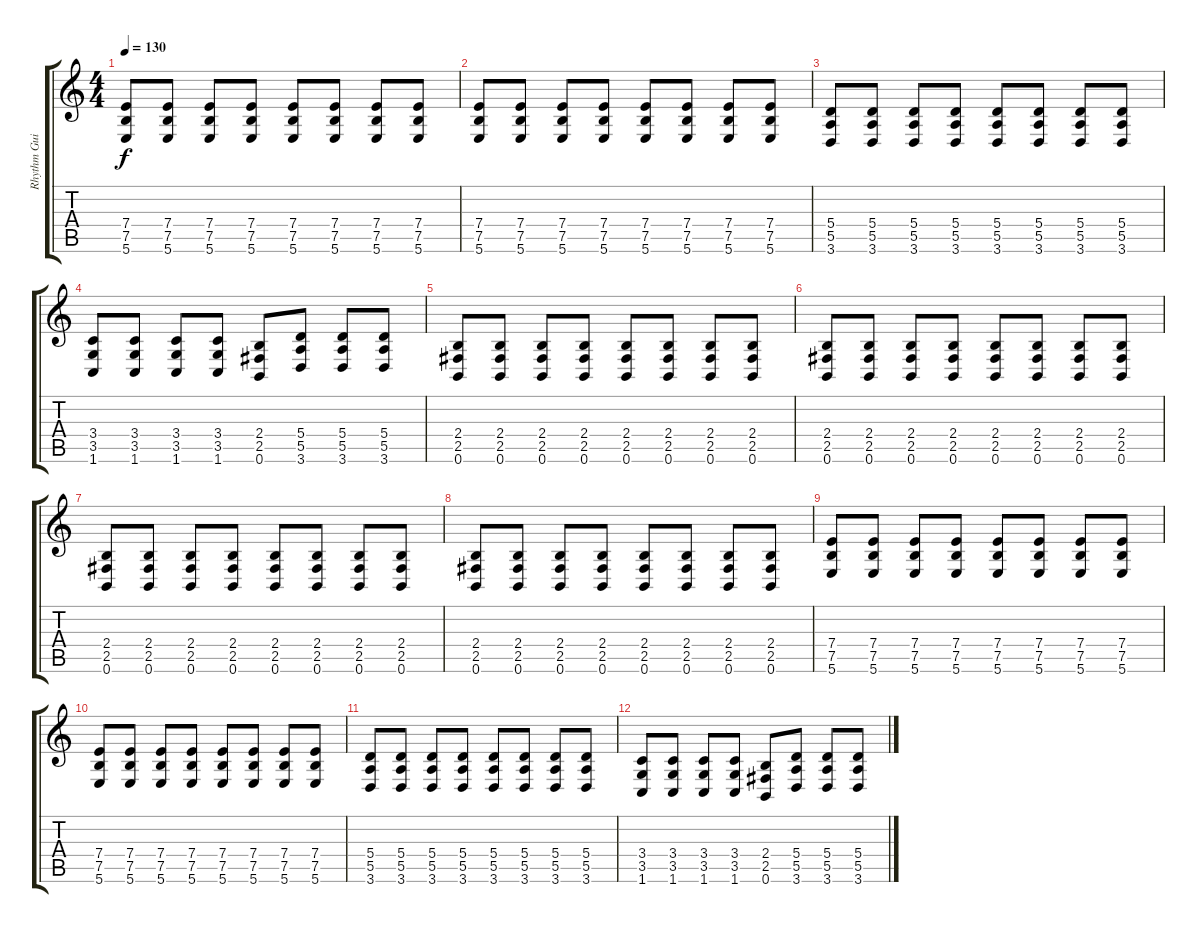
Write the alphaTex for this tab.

\track ("Rhythm Guitar - Johan Söderberg" "Rhythm Gui") {instrument distortionguitar}
\staff {score tabs}
\tuning (B3 Gb3 D3 A2 E2 B1) {hide}
\ts (4 4)
\tempo 130
\clef g2
\ks c
(7.4 7.5 5.6).8{dy f} (7.4 7.5 5.6).8 (7.4 7.5 5.6).8 (7.4 7.5 5.6).8 (7.4 7.5 5.6).8 (7.4 7.5 5.6).8 (7.4 7.5 5.6).8 (7.4 7.5 5.6).8 |
(7.4 7.5 5.6).8 (7.4 7.5 5.6).8 (7.4 7.5 5.6).8 (7.4 7.5 5.6).8 (7.4 7.5 5.6).8 (7.4 7.5 5.6).8 (7.4 7.5 5.6).8 (7.4 7.5 5.6).8 |
(5.4 5.5 3.6).8 (5.4 5.5 3.6).8 (5.4 5.5 3.6).8 (5.4 5.5 3.6).8 (5.4 5.5 3.6).8 (5.4 5.5 3.6).8 (5.4 5.5 3.6).8 (5.4 5.5 3.6).8 |
(3.4 3.5 1.6).8 (3.4 3.5 1.6).8 (3.4 3.5 1.6).8 (3.4 3.5 1.6).8 (2.4 2.5 0.6).8 (5.4 5.5 3.6).8 (5.4 5.5 3.6).8 (5.4 5.5 3.6).8 |
(2.4 2.5 0.6).8 (2.4 2.5 0.6).8 (2.4 2.5 0.6).8 (2.4 2.5 0.6).8 (2.4 2.5 0.6).8 (2.4 2.5 0.6).8 (2.4 2.5 0.6).8 (2.4 2.5 0.6).8 |
(2.4 2.5 0.6).8 (2.4 2.5 0.6).8 (2.4 2.5 0.6).8 (2.4 2.5 0.6).8 (2.4 2.5 0.6).8 (2.4 2.5 0.6).8 (2.4 2.5 0.6).8 (2.4 2.5 0.6).8 |
(2.4 2.5 0.6).8 (2.4 2.5 0.6).8 (2.4 2.5 0.6).8 (2.4 2.5 0.6).8 (2.4 2.5 0.6).8 (2.4 2.5 0.6).8 (2.4 2.5 0.6).8 (2.4 2.5 0.6).8 |
(2.4 2.5 0.6).8 (2.4 2.5 0.6).8 (2.4 2.5 0.6).8 (2.4 2.5 0.6).8 (2.4 2.5 0.6).8 (2.4 2.5 0.6).8 (2.4 2.5 0.6).8 (2.4 2.5 0.6).8 |
(7.4 7.5 5.6).8 (7.4 7.5 5.6).8 (7.4 7.5 5.6).8 (7.4 7.5 5.6).8 (7.4 7.5 5.6).8 (7.4 7.5 5.6).8 (7.4 7.5 5.6).8 (7.4 7.5 5.6).8 |
(7.4 7.5 5.6).8 (7.4 7.5 5.6).8 (7.4 7.5 5.6).8 (7.4 7.5 5.6).8 (7.4 7.5 5.6).8 (7.4 7.5 5.6).8 (7.4 7.5 5.6).8 (7.4 7.5 5.6).8 |
(5.4 5.5 3.6).8 (5.4 5.5 3.6).8 (5.4 5.5 3.6).8 (5.4 5.5 3.6).8 (5.4 5.5 3.6).8 (5.4 5.5 3.6).8 (5.4 5.5 3.6).8 (5.4 5.5 3.6).8 |
(3.4 3.5 1.6).8 (3.4 3.5 1.6).8 (3.4 3.5 1.6).8 (3.4 3.5 1.6).8 (2.4 2.5 0.6).8 (5.4 5.5 3.6).8 (5.4 5.5 3.6).8 (5.4 5.5 3.6).8
